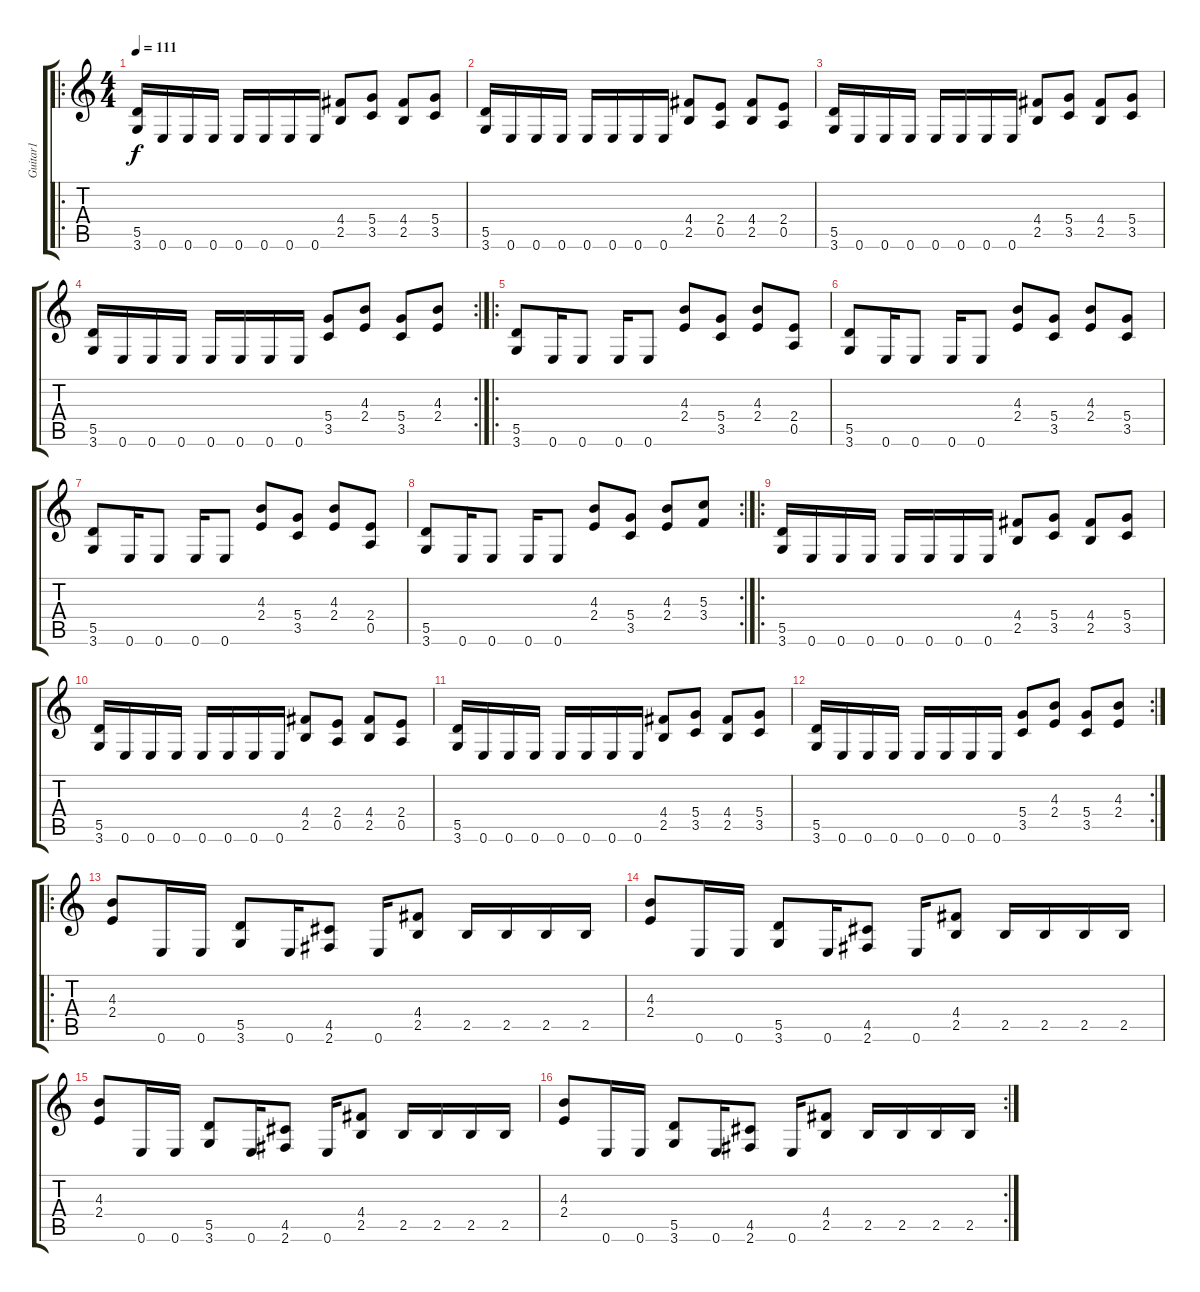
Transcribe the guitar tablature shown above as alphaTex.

\track ("Guitar1" "Guitar1") {instrument distortionguitar}
\staff {score tabs}
\tuning (E4 B3 G3 D3 A2 E2) {hide}
\ro
\ts (4 4)
\tempo 111
\clef g2
\ks c
(5.5 3.6).16{dy f} 0.6.16 0.6.16 0.6.16 0.6.16 0.6.16 0.6.16 0.6.16 (4.4 2.5).8 (5.4 3.5).8 (4.4 2.5).8 (5.4 3.5).8 |
(5.5 3.6).16 0.6.16 0.6.16 0.6.16 0.6.16 0.6.16 0.6.16 0.6.16 (4.4 2.5).8 (2.4 0.5).8 (4.4 2.5).8 (2.4 0.5).8 |
(5.5 3.6).16 0.6.16 0.6.16 0.6.16 0.6.16 0.6.16 0.6.16 0.6.16 (4.4 2.5).8 (5.4 3.5).8 (4.4 2.5).8 (5.4 3.5).8 |
\rc 2
(5.5 3.6).16 0.6.16 0.6.16 0.6.16 0.6.16 0.6.16 0.6.16 0.6.16 (5.4 3.5).8 (4.3 2.4).8 (5.4 3.5).8 (4.3 2.4).8 |
\ro
(5.5 3.6).8 0.6.16 0.6.8 0.6.16 0.6.8 (4.3 2.4).8 (5.4 3.5).8 (4.3 2.4).8 (2.4 0.5).8 |
(5.5 3.6).8 0.6.16 0.6.8 0.6.16 0.6.8 (4.3 2.4).8 (5.4 3.5).8 (4.3 2.4).8 (5.4 3.5).8 |
(5.5 3.6).8 0.6.16 0.6.8 0.6.16 0.6.8 (4.3 2.4).8 (5.4 3.5).8 (4.3 2.4).8 (2.4 0.5).8 |
\rc 2
(5.5 3.6).8 0.6.16 0.6.8 0.6.16 0.6.8 (4.3 2.4).8 (5.4 3.5).8 (4.3 2.4).8 (5.3 3.4).8 |
\ro
(5.5 3.6).16 0.6.16 0.6.16 0.6.16 0.6.16 0.6.16 0.6.16 0.6.16 (4.4 2.5).8 (5.4 3.5).8 (4.4 2.5).8 (5.4 3.5).8 |
(5.5 3.6).16 0.6.16 0.6.16 0.6.16 0.6.16 0.6.16 0.6.16 0.6.16 (4.4 2.5).8 (2.4 0.5).8 (4.4 2.5).8 (2.4 0.5).8 |
(5.5 3.6).16 0.6.16 0.6.16 0.6.16 0.6.16 0.6.16 0.6.16 0.6.16 (4.4 2.5).8 (5.4 3.5).8 (4.4 2.5).8 (5.4 3.5).8 |
\rc 2
(5.5 3.6).16 0.6.16 0.6.16 0.6.16 0.6.16 0.6.16 0.6.16 0.6.16 (5.4 3.5).8 (4.3 2.4).8 (5.4 3.5).8 (4.3 2.4).8 |
\ro
(4.3 2.4).8 0.6.16 0.6.16 (5.5 3.6).8 0.6.16 (4.5 2.6).8 0.6.16 (4.4 2.5).8 2.5.16 2.5.16 2.5.16 2.5.16 |
(4.3 2.4).8 0.6.16 0.6.16 (5.5 3.6).8 0.6.16 (4.5 2.6).8 0.6.16 (4.4 2.5).8 2.5.16 2.5.16 2.5.16 2.5.16 |
(4.3 2.4).8 0.6.16 0.6.16 (5.5 3.6).8 0.6.16 (4.5 2.6).8 0.6.16 (4.4 2.5).8 2.5.16 2.5.16 2.5.16 2.5.16 |
\rc 2
(4.3 2.4).8 0.6.16 0.6.16 (5.5 3.6).8 0.6.16 (4.5 2.6).8 0.6.16 (4.4 2.5).8 2.5.16 2.5.16 2.5.16 2.5.16
